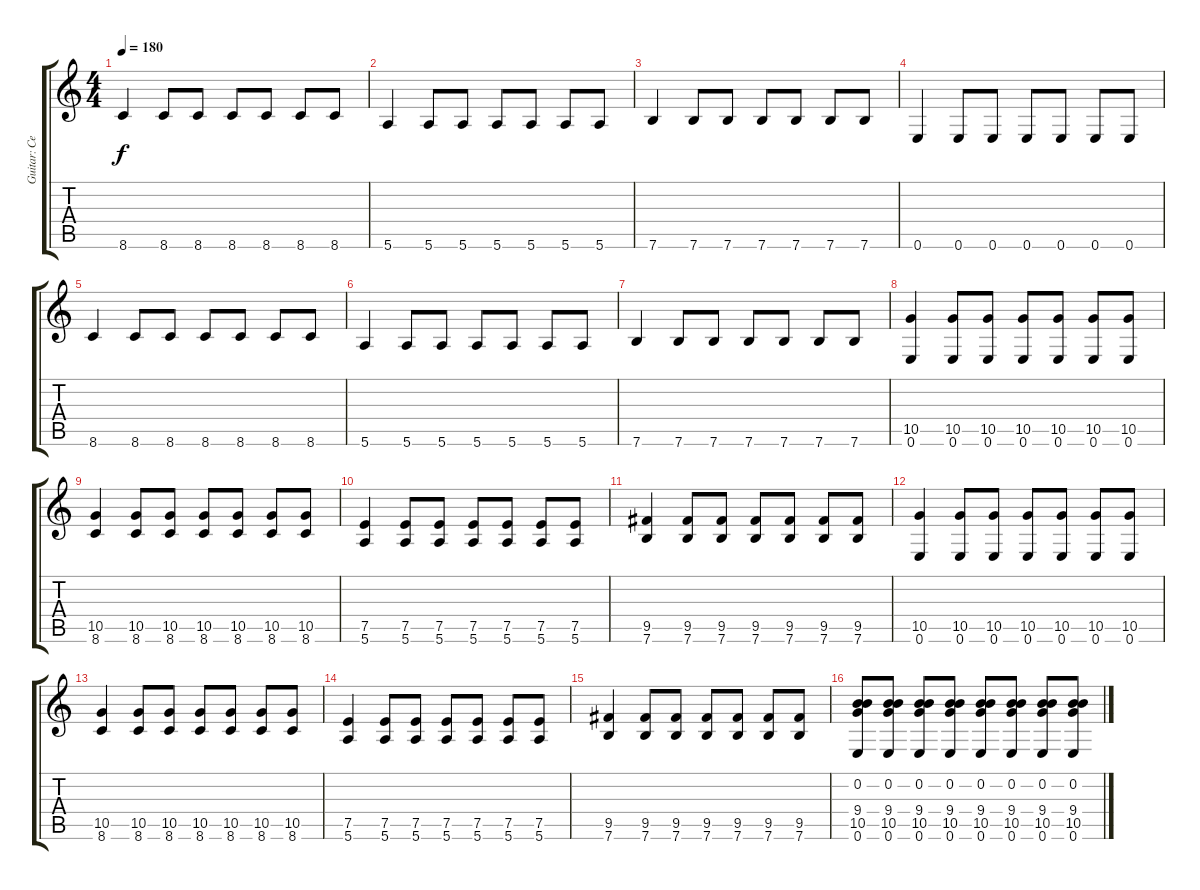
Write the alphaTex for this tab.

\track ("Guitar: Серёга" "Guitar: Се") {instrument overdrivenguitar}
\staff {score tabs}
\tuning (E4 B3 G3 D3 A2 E2) {hide}
\ts (4 4)
\tempo 180
\clef g2
\ks c
8.6.4{dy f} 8.6.8 8.6.8 8.6.8 8.6.8 8.6.8 8.6.8 |
5.6.4 5.6.8 5.6.8 5.6.8 5.6.8 5.6.8 5.6.8 |
7.6.4 7.6.8 7.6.8 7.6.8 7.6.8 7.6.8 7.6.8 |
0.6.4 0.6.8 0.6.8 0.6.8 0.6.8 0.6.8 0.6.8 |
8.6.4 8.6.8 8.6.8 8.6.8 8.6.8 8.6.8 8.6.8 |
5.6.4 5.6.8 5.6.8 5.6.8 5.6.8 5.6.8 5.6.8 |
7.6.4 7.6.8 7.6.8 7.6.8 7.6.8 7.6.8 7.6.8 |
(10.5 0.6).4 (10.5 0.6).8 (10.5 0.6).8 (10.5 0.6).8 (10.5 0.6).8 (10.5 0.6).8 (10.5 0.6).8 |
(10.5 8.6).4 (10.5 8.6).8 (10.5 8.6).8 (10.5 8.6).8 (10.5 8.6).8 (10.5 8.6).8 (10.5 8.6).8 |
(7.5 5.6).4 (7.5 5.6).8 (7.5 5.6).8 (7.5 5.6).8 (7.5 5.6).8 (7.5 5.6).8 (7.5 5.6).8 |
(9.5 7.6).4 (9.5 7.6).8 (9.5 7.6).8 (9.5 7.6).8 (9.5 7.6).8 (9.5 7.6).8 (9.5 7.6).8 |
(10.5 0.6).4 (10.5 0.6).8 (10.5 0.6).8 (10.5 0.6).8 (10.5 0.6).8 (10.5 0.6).8 (10.5 0.6).8 |
(10.5 8.6).4 (10.5 8.6).8 (10.5 8.6).8 (10.5 8.6).8 (10.5 8.6).8 (10.5 8.6).8 (10.5 8.6).8 |
(7.5 5.6).4 (7.5 5.6).8 (7.5 5.6).8 (7.5 5.6).8 (7.5 5.6).8 (7.5 5.6).8 (7.5 5.6).8 |
(9.5 7.6).4 (9.5 7.6).8 (9.5 7.6).8 (9.5 7.6).8 (9.5 7.6).8 (9.5 7.6).8 (9.5 7.6).8 |
(0.2 9.4 10.5 0.6).8 (0.2 9.4 10.5 0.6).8 (0.2 9.4 10.5 0.6).8 (0.2 9.4 10.5 0.6).8 (0.2 9.4 10.5 0.6).8 (0.2 9.4 10.5 0.6).8 (0.2 9.4 10.5 0.6).8 (0.2 9.4 10.5 0.6).8
